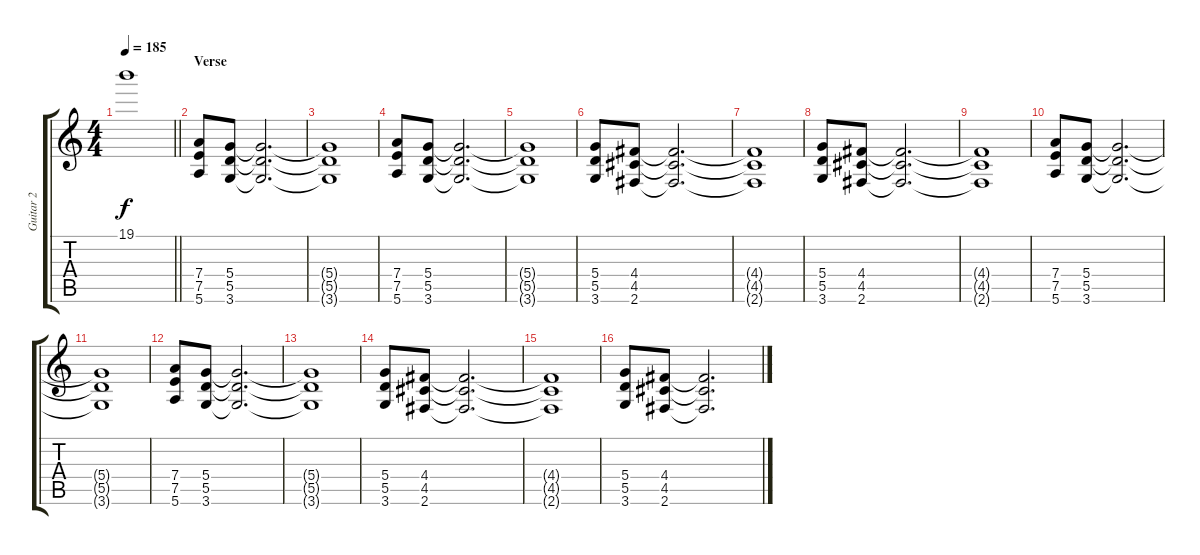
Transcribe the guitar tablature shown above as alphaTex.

\track ("Guitar 2" "Guitar 2") {instrument distortionguitar}
\staff {score tabs}
\tuning (E4 B3 G3 D3 A2 E2) {hide}
\ts (4 4)
\tempo 185
\clef g2
\barLineRight lightlight
\ks c
19.1{t}.1{dy f} |
\section ("" "Verse")
(7.4 7.5 5.6).8 (5.4 5.5 3.6).8 (5.4{t} 5.5{t} 3.6{t}).2{d} |
(5.4{t} 5.5{t} 3.6{t}).1 |
(7.4 7.5 5.6).8 (5.4 5.5 3.6).8 (5.4{t} 5.5{t} 3.6{t}).2{d} |
(5.4{t} 5.5{t} 3.6{t}).1 |
(5.4 5.5 3.6).8 (4.4 4.5 2.6).8 (4.4{t} 4.5{t} 2.6{t}).2{d} |
(4.4{t} 4.5{t} 2.6{t}).1 |
(5.4 5.5 3.6).8 (4.4 4.5 2.6).8 (4.4{t} 4.5{t} 2.6{t}).2{d} |
(4.4{t} 4.5{t} 2.6{t}).1 |
(7.4 7.5 5.6).8 (5.4 5.5 3.6).8 (5.4{t} 5.5{t} 3.6{t}).2{d} |
(5.4{t} 5.5{t} 3.6{t}).1 |
(7.4 7.5 5.6).8 (5.4 5.5 3.6).8 (5.4{t} 5.5{t} 3.6{t}).2{d} |
(5.4{t} 5.5{t} 3.6{t}).1 |
(5.4 5.5 3.6).8 (4.4 4.5 2.6).8 (4.4{t} 4.5{t} 2.6{t}).2{d} |
(4.4{t} 4.5{t} 2.6{t}).1 |
(5.4 5.5 3.6).8 (4.4 4.5 2.6).8 (4.4{t} 4.5{t} 2.6{t}).2{d}
